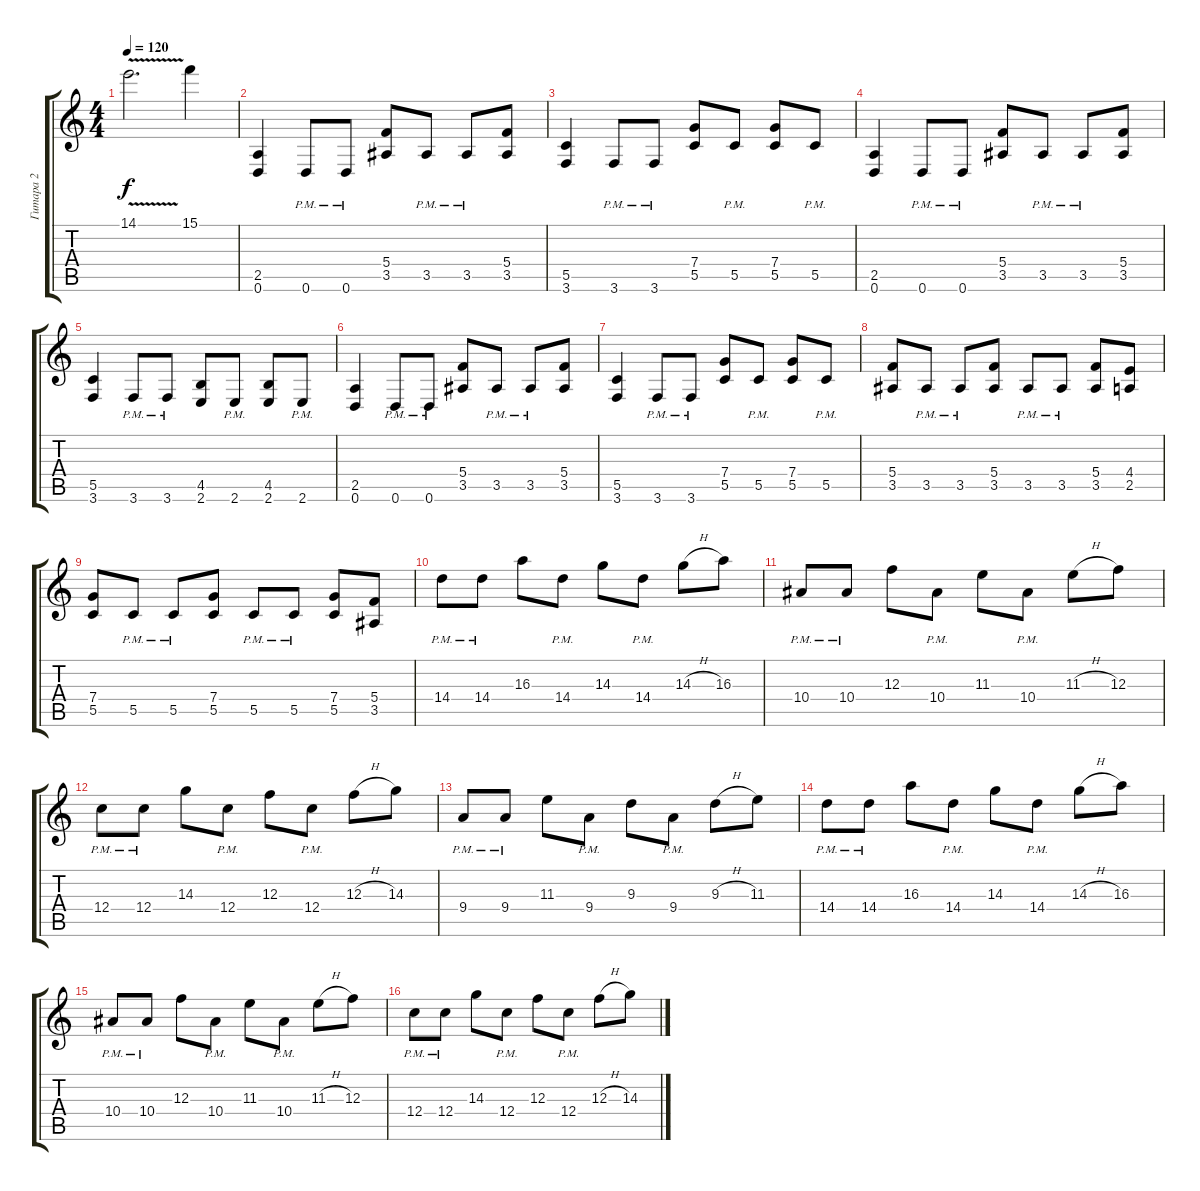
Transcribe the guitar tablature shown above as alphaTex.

\track ("Гитара 2" "Гитара 2") {instrument overdrivenguitar}
\staff {score tabs}
\tuning (D4 A3 F3 C3 G2 D2) {hide}
\ts (4 4)
\tempo 120
\clef g2
\ks c
14.1{v}.2{d dy f} 15.1.4 |
(2.5 0.6).4 0.6{pm}.8 0.6{pm}.8 (5.4 3.5).8 3.5{pm}.8 3.5{pm}.8 (5.4 3.5).8 |
(5.5 3.6).4 3.6{pm}.8 3.6{pm}.8 (7.4 5.5).8 5.5{pm}.8 (7.4 5.5).8 5.5{pm}.8 |
(2.5 0.6).4 0.6{pm}.8 0.6{pm}.8 (5.4 3.5).8 3.5{pm}.8 3.5{pm}.8 (5.4 3.5).8 |
(5.5 3.6).4 3.6{pm}.8 3.6{pm}.8 (4.5 2.6).8 2.6{pm}.8 (4.5 2.6).8 2.6{pm}.8 |
(2.5 0.6).4 0.6{pm}.8 0.6{pm}.8 (5.4 3.5).8 3.5{pm}.8 3.5{pm}.8 (5.4 3.5).8 |
(5.5 3.6).4 3.6{pm}.8 3.6{pm}.8 (7.4 5.5).8 5.5{pm}.8 (7.4 5.5).8 5.5{pm}.8 |
(5.4 3.5).8 3.5{pm}.8 3.5{pm}.8 (5.4 3.5).8 3.5{pm}.8 3.5{pm}.8 (5.4 3.5).8 (4.4 2.5).8 |
(7.4 5.5).8 5.5{pm}.8 5.5{pm}.8 (7.4 5.5).8 5.5{pm}.8 5.5{pm}.8 (7.4 5.5).8 (5.4 3.5).8 |
14.4{pm}.8 14.4{pm}.8 16.3.8 14.4{pm}.8 14.3.8 14.4{pm}.8 14.3{h}.8 16.3.8 |
10.4{pm}.8 10.4{pm}.8 12.3.8 10.4{pm}.8 11.3.8 10.4{pm}.8 11.3{h}.8 12.3.8 |
12.4{pm}.8 12.4{pm}.8 14.3.8 12.4{pm}.8 12.3.8 12.4{pm}.8 12.3{h}.8 14.3.8 |
9.4{pm}.8 9.4{pm}.8 11.3.8 9.4{pm}.8 9.3.8 9.4{pm}.8 9.3{h}.8 11.3.8 |
14.4{pm}.8 14.4{pm}.8 16.3.8 14.4{pm}.8 14.3.8 14.4{pm}.8 14.3{h}.8 16.3.8 |
10.4{pm}.8 10.4{pm}.8 12.3.8 10.4{pm}.8 11.3.8 10.4{pm}.8 11.3{h}.8 12.3.8 |
12.4{pm}.8 12.4{pm}.8 14.3.8 12.4{pm}.8 12.3.8 12.4{pm}.8 12.3{h}.8 14.3.8
